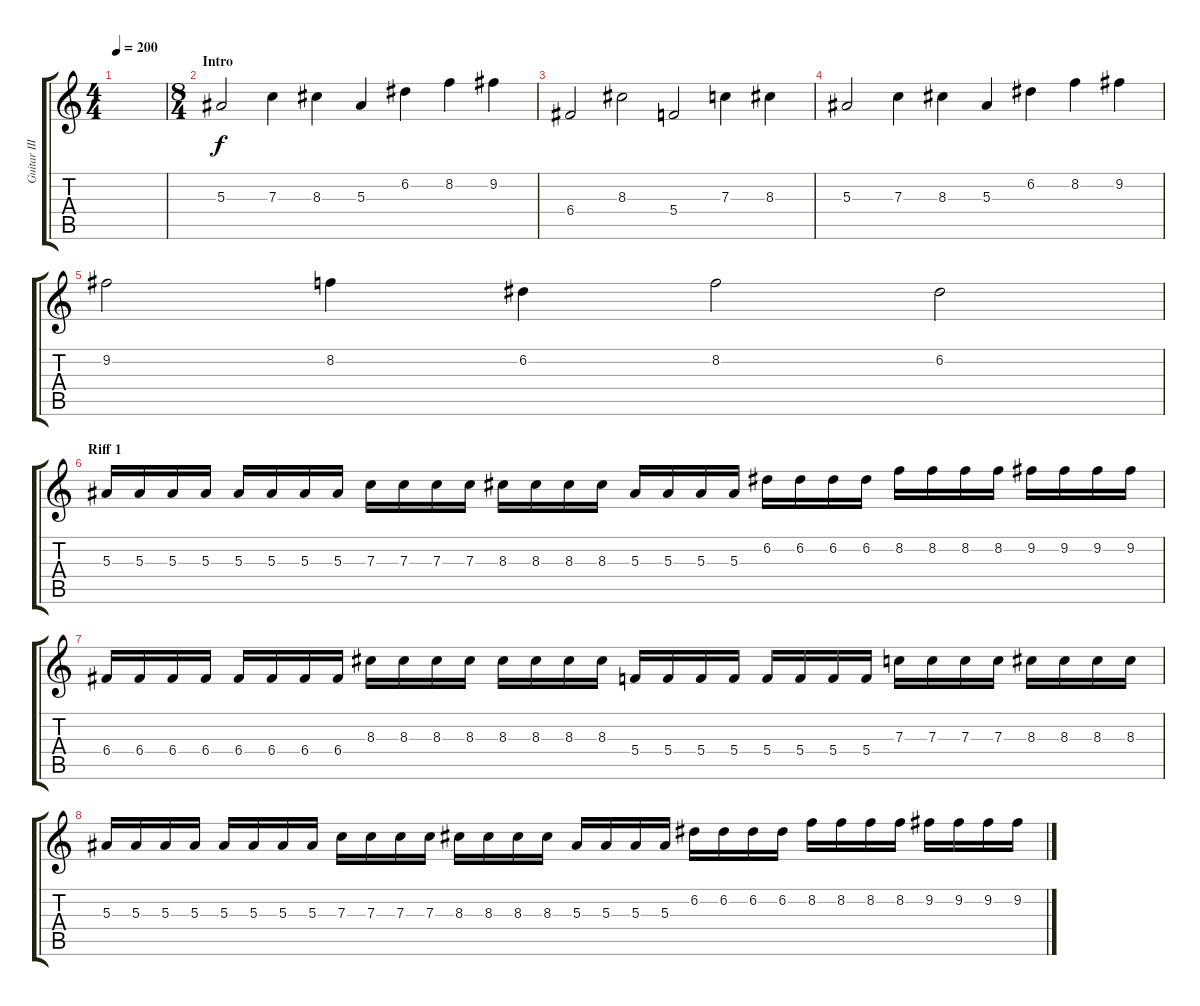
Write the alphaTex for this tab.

\track ("Guitar III" "Guitar III") {instrument distortionguitar}
\staff {score tabs}
\tuning (D4 A3 F3 C3 G2 D2) {hide}
\ts (4 4)
\tempo 200
\clef g2
\ks c
|
\ts (8 4)
\section ("" "Intro")
5.3.2 7.3.4 8.3.4 5.3.4 6.2.4 8.2.4 9.2.4 |
6.4.2 8.3.2 5.4.2 7.3.4 8.3.4 |
5.3.2 7.3.4 8.3.4 5.3.4 6.2.4 8.2.4 9.2.4 |
9.2.2 8.2.4 6.2.4 8.2.2 6.2.2 |
\section ("" "Riff 1")
5.3.16 5.3.16 5.3.16 5.3.16 5.3.16 5.3.16 5.3.16 5.3.16 7.3.16 7.3.16 7.3.16 7.3.16 8.3.16 8.3.16 8.3.16 8.3.16 5.3.16 5.3.16 5.3.16 5.3.16 6.2.16 6.2.16 6.2.16 6.2.16 8.2.16 8.2.16 8.2.16 8.2.16 9.2.16 9.2.16 9.2.16 9.2.16 |
6.4.16 6.4.16 6.4.16 6.4.16 6.4.16 6.4.16 6.4.16 6.4.16 8.3.16 8.3.16 8.3.16 8.3.16 8.3.16 8.3.16 8.3.16 8.3.16 5.4.16 5.4.16 5.4.16 5.4.16 5.4.16 5.4.16 5.4.16 5.4.16 7.3.16 7.3.16 7.3.16 7.3.16 8.3.16 8.3.16 8.3.16 8.3.16 |
5.3.16 5.3.16 5.3.16 5.3.16 5.3.16 5.3.16 5.3.16 5.3.16 7.3.16 7.3.16 7.3.16 7.3.16 8.3.16 8.3.16 8.3.16 8.3.16 5.3.16 5.3.16 5.3.16 5.3.16 6.2.16 6.2.16 6.2.16 6.2.16 8.2.16 8.2.16 8.2.16 8.2.16 9.2.16 9.2.16 9.2.16 9.2.16
